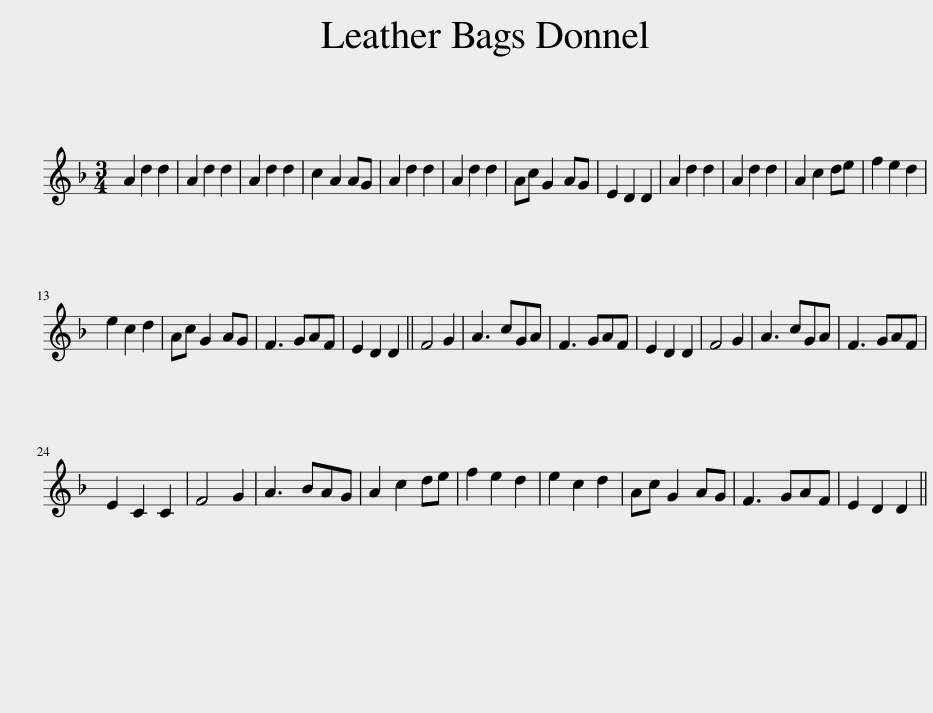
X:1
L:1/8
M:3/4
I:linebreak $
K:Dmin
V:1 treble
V:1
 A2 d2 d2 | A2 d2 d2 | A2 d2 d2 | c2 A2 AG | A2 d2 d2 | %5
 A2 d2 d2 | Ac G2 AG | E2 D2 D2 | A2 d2 d2 | A2 d2 d2 | %10
 A2 c2 de | f2 e2 d2 |$ e2 c2 d2 | Ac G2 AG | F3 GAF | %15
 E2 D2 D2 || F4 G2 | A3 cGA | F3 GAF | E2 D2 D2 | %20
 F4 G2 | A3 cGA | F3 GAF |$ E2 C2 C2 | F4 G2 | %25
 A3 BAG | A2 c2 de | f2 e2 d2 | e2 c2 d2 | Ac G2 AG | %30
 F3 GAF | E2 D2 D2 || %32
